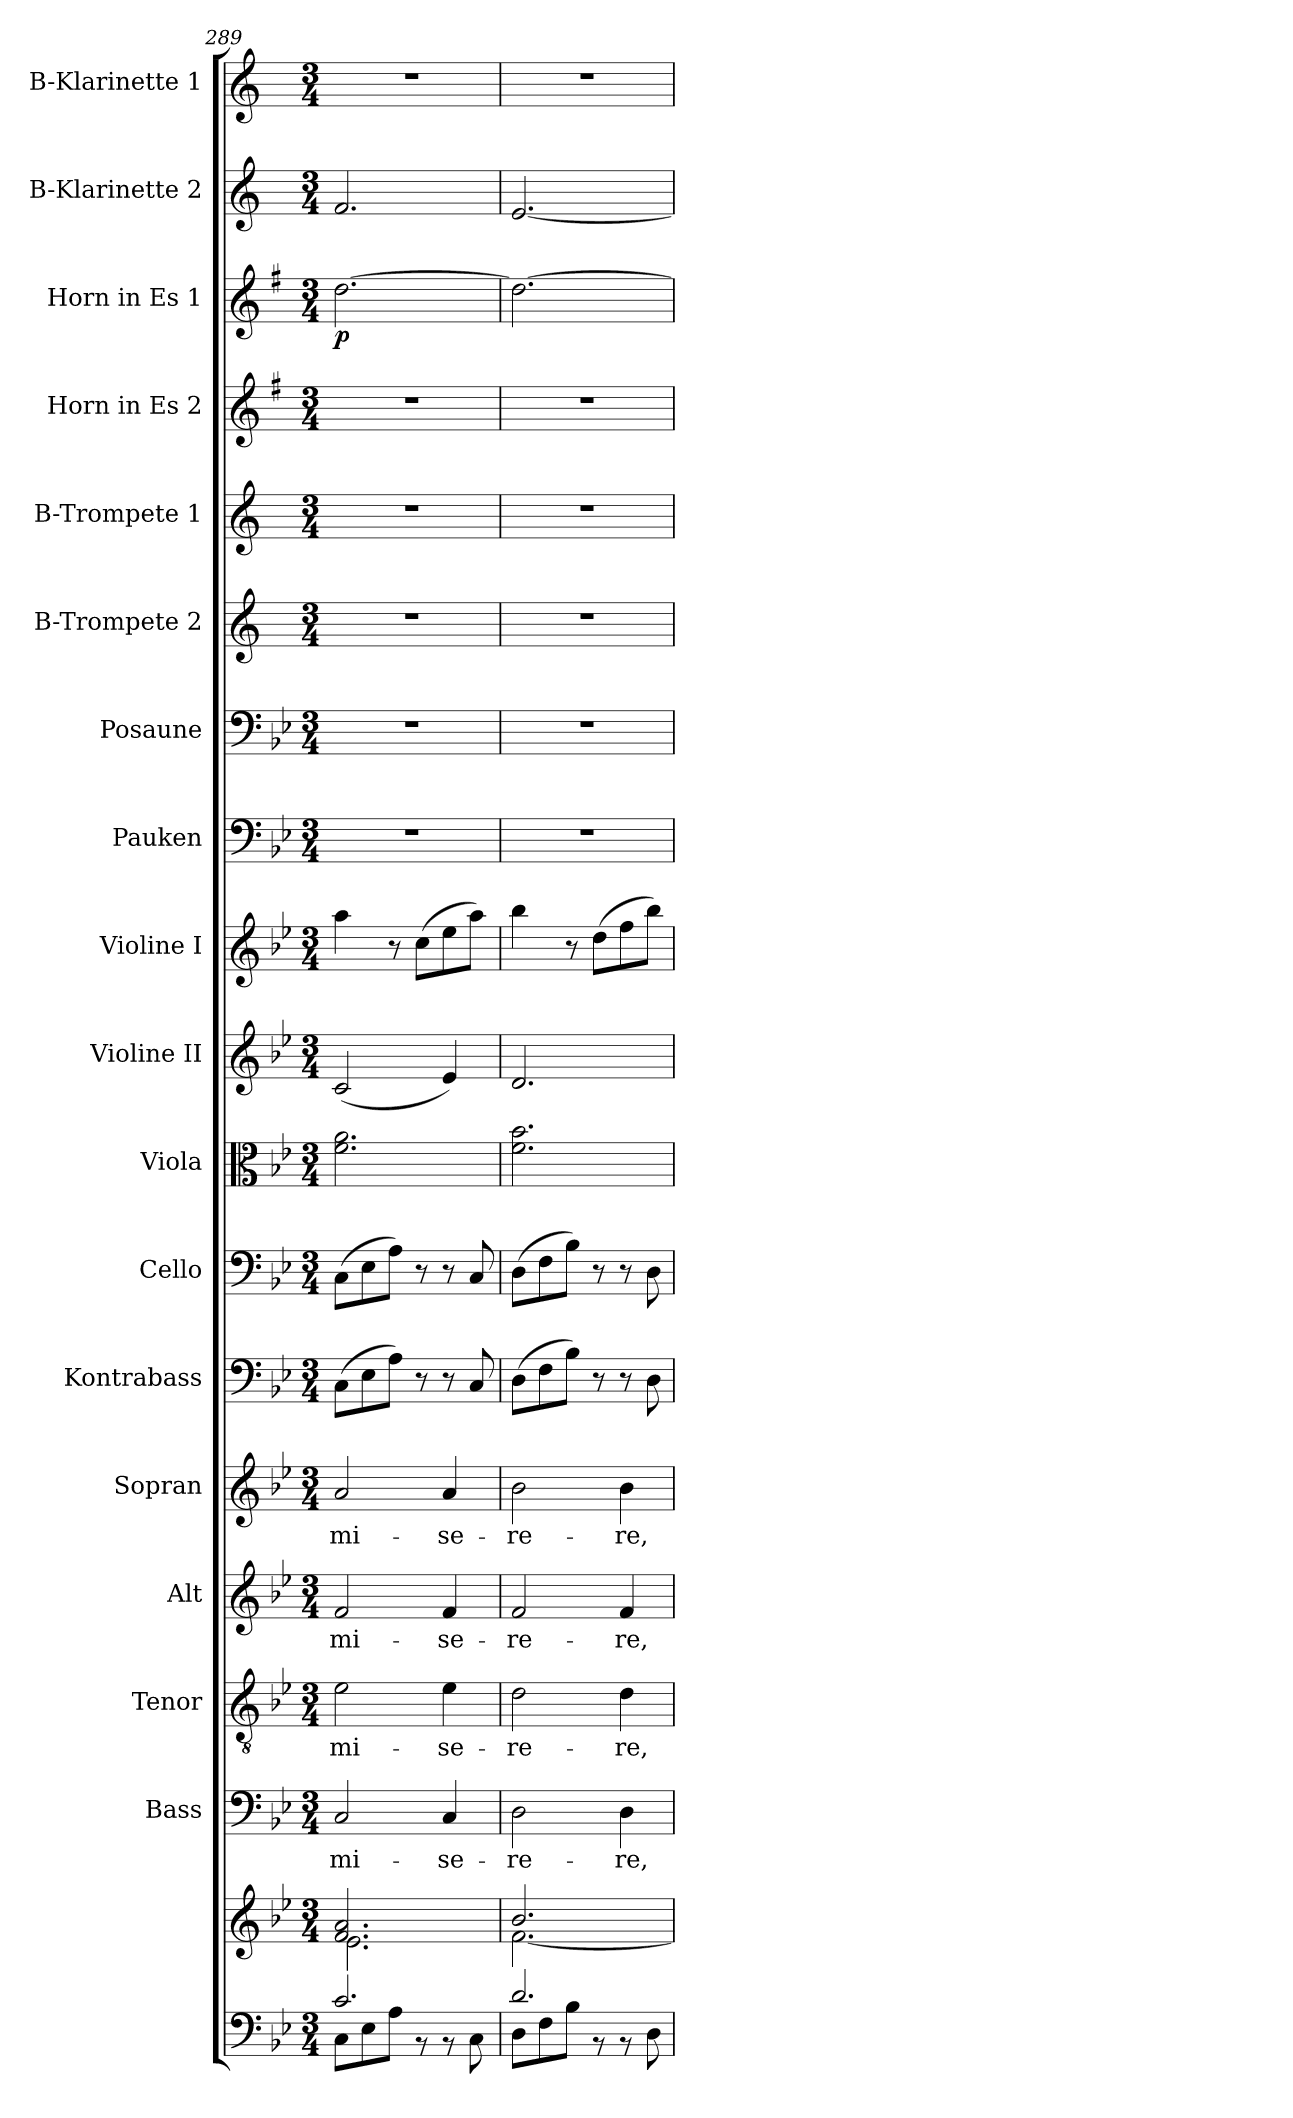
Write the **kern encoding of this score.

**kern	**kern	**kern	**text	**kern	**text	**kern	**text	**kern	**text	**kern	**kern	**kern	**kern	**kern	**kern	**kern	**kern	**kern	**kern	**kern	**dynam	**kern	**kern
*part18	*part18	*part17	*part17	*part16	*part16	*part15	*part15	*part14	*part14	*part13	*part12	*part11	*part10	*part9	*part8	*part7	*part6	*part5	*part4	*part3	*part3	*part2	*part1
*staff19	*staff18	*staff17	*staff17	*staff16	*staff16	*staff15	*staff15	*staff14	*staff14	*staff13	*staff12	*staff11	*staff10	*staff9	*staff8	*staff7	*staff6	*staff5	*staff4	*staff3	*staff3	*staff2	*staff1
*	*	*I"Bass	*	*I"Tenor	*	*I"Alt	*	*I"Sopran	*	*I"Kontrabass	*I"Cello	*I"Viola	*I"Violine II	*I"Violine I	*I"Pauken	*I"Posaune	*I"B-Trompete 2	*I"B-Trompete 1	*I"Horn in Es 2	*I"Horn in Es 1	*	*I"B-Klarinette 2	*I"B-Klarinette 1
*	*	*I'B.	*	*I'T.	*	*I'A.	*	*I'S.	*	*I'Kb.	*	*I'Vla.	*I'Vl. II	*I'Vl. I	*I'Pk.	*I'Pos.	*I'B Trp. 2	*I'B Trp. 1	*	*	*	*I'B Kl. 2	*I'B Kl. 1
!!LO:PB:g=z
*clefF4	*clefG2	*clefF4	*	*clefGv2	*	*clefG2	*	*clefG2	*	*clefF4	*clefF4	*clefC3	*clefG2	*clefG2	*clefF4	*clefF4	*clefG2	*clefG2	*clefG2	*clefG2	*	*clefG2	*clefG2
*	*	*	*	*	*	*	*	*	*	*ITrd7c12	*	*	*	*	*	*	*ITrd1c2	*ITrd1c2	*ITrd5c9	*ITrd5c9	*	*ITrd1c2	*ITrd1c2
*k[b-e-]	*k[b-e-]	*k[b-e-]	*	*k[b-e-]	*	*k[b-e-]	*	*k[b-e-]	*	*k[b-e-]	*k[b-e-]	*k[b-e-]	*k[b-e-]	*k[b-e-]	*k[b-e-]	*k[b-e-]	*k[b-e-]	*k[b-e-]	*k[b-e-]	*k[b-e-]	*	*k[b-e-]	*k[b-e-]
*B-:	*B-:	*B-:	*	*B-:	*	*B-:	*	*B-:	*	*B-:	*B-:	*B-:	*B-:	*B-:	*B-:	*B-:	*B-:	*B-:	*B-:	*B-:	*	*B-:	*B-:
*M3/4	*M3/4	*M3/4	*	*M3/4	*	*M3/4	*	*M3/4	*	*M3/4	*M3/4	*M3/4	*M3/4	*M3/4	*M3/4	*M3/4	*M3/4	*M3/4	*M3/4	*M3/4	*	*M3/4	*M3/4
=289	=289	=289	=289	=289	=289	=289	=289	=289	=289	=289	=289	=289	=289	=289	=289	=289	=289	=289	=289	=289	=289	=289	=289
*^	*^	*	*	*	*	*	*	*	*	*	*	*	*	*	*	*	*	*	*	*	*	*	*
!	!	!	!	!	!LO:LY:b	!	!LO:LY:b	!	!LO:LY:b	!	!LO:LY:b	!	!	!	!	!	!	!	!	!	!	!	!LO:DY:b	!	!
2.c/	8C\L	2.f/ 2.a/	2.e-\	2C/	mi-	2e-\	mi-	2f/	mi-	2a/	mi-	(>8CC\L	(>8C\L	2.f\ 2.a\	(<2c/	4aa\	2.r	2.r	2.r	2.r	2.r	[2.f\	p	2.e-/	2.r
.	8E-\	.	.	.	.	.	.	.	.	.	.	8EE-\	8E-\	.	.	.	.	.	.	.	.	.	.	.	.
.	8A\J	.	.	.	.	.	.	.	.	.	.	8AA\J)	8A\J)	.	.	8r	.	.	.	.	.	.	.	.	.
.	8r	.	.	.	.	.	.	.	.	.	.	8r	8r	.	.	(>8cc\L	.	.	.	.	.	.	.	.	.
!	!	!	!	!	!LO:LY:b	!	!LO:LY:b	!	!LO:LY:b	!	!LO:LY:b	!	!	!	!	!	!	!	!	!	!	!	!	!	!
.	8r	.	.	4C/	-se-	4e-\	-se-	4f/	-se-	4a/	-se-	8r	8r	.	4e-/)	8ee-\	.	.	.	.	.	.	.	.	.
.	8C\	.	.	.	.	.	.	.	.	.	.	8CC/	8C/	.	.	8aa\J)	.	.	.	.	.	.	.	.	.
=290	=290	=290	=290	=290	=290	=290	=290	=290	=290	=290	=290	=290	=290	=290	=290	=290	=290	=290	=290	=290	=290	=290	=290	=290	=290
!	!	!	!	!	!LO:LY:b	!	!LO:LY:b	!	!LO:LY:b	!	!LO:LY:b	!	!	!	!	!	!	!	!	!	!	!	!	!	!
2.d/	8D\L	2.b-/	[<2.f\	2D\	-re-	2d\	-re-	2f/	-re-	2b-\	-re-	(>8DD\L	(>8D\L	2.f\ 2.b-\	2.d/	4bb-\	2.r	2.r	2.r	2.r	2.r	2.f\_	.	[2.d/	2.r
.	8F\	.	.	.	.	.	.	.	.	.	.	8FF\	8F\	.	.	.	.	.	.	.	.	.	.	.	.
.	8B-\J	.	.	.	.	.	.	.	.	.	.	8BB-\J)	8B-\J)	.	.	8r	.	.	.	.	.	.	.	.	.
.	8r	.	.	.	.	.	.	.	.	.	.	8r	8r	.	.	(>8dd\L	.	.	.	.	.	.	.	.	.
!	!	!	!	!	!LO:LY:b	!	!LO:LY:b	!	!LO:LY:b	!	!LO:LY:b	!	!	!	!	!	!	!	!	!	!	!	!	!	!
.	8r	.	.	4D\	-re,	4d\	-re,	4f/	-re,	4b-\	-re,	8r	8r	.	.	8ff\	.	.	.	.	.	.	.	.	.
.	8D\	.	.	.	.	.	.	.	.	.	.	8DD\	8D\	.	.	8bb-\J)	.	.	.	.	.	.	.	.	.
*v	*v	*	*	*	*	*	*	*	*	*	*	*	*	*	*	*	*	*	*	*	*	*	*	*	*
*	*v	*v	*	*	*	*	*	*	*	*	*	*	*	*	*	*	*	*	*	*	*	*	*	*
=	=	=	=	=	=	=	=	=	=	=	=	=	=	=	=	=	=	=	=	=	=	=	=
*-	*-	*-	*-	*-	*-	*-	*-	*-	*-	*-	*-	*-	*-	*-	*-	*-	*-	*-	*-	*-	*-	*-	*-
